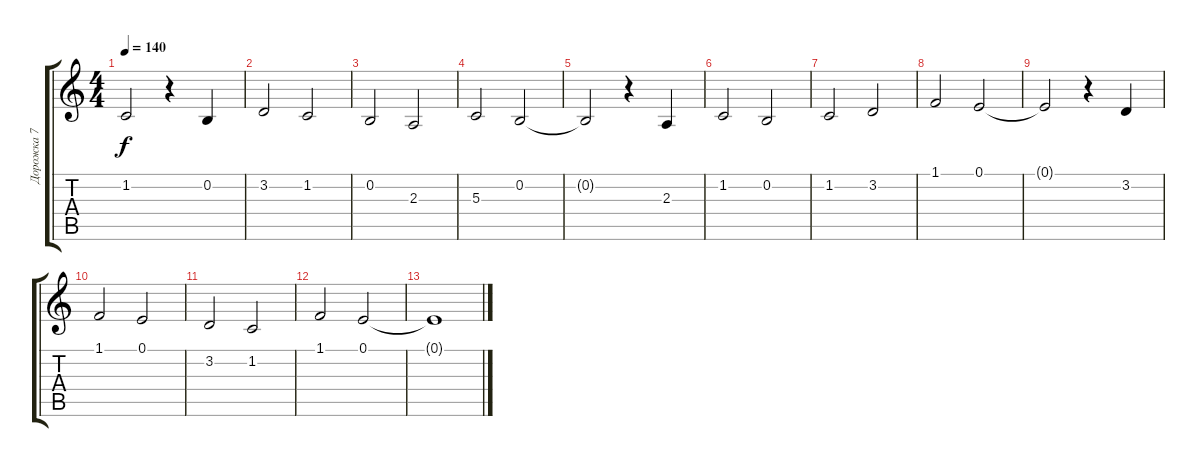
\track ("Дорожка 7" "Дорожка 7") {instrument rockorgan}
\staff {score tabs}
\tuning (E4 B3 G3 D3 A2 E2) {hide}
\ts (4 4)
\tempo 140
\clef g2
\ks c
1.2{t}.2{dy f} r.4 0.2.4 |
3.2.2 1.2.2 |
0.2.2 2.3.2 |
5.3.2 0.2.2 |
0.2{t}.2 r.4 2.3.4 |
1.2.2 0.2.2 |
1.2.2 3.2.2 |
1.1.2 0.1.2 |
0.1{t}.2 r.4 3.2.4 |
1.1.2 0.1.2 |
3.2.2 1.2.2 |
1.1.2 0.1.2 |
0.1{t}.1
